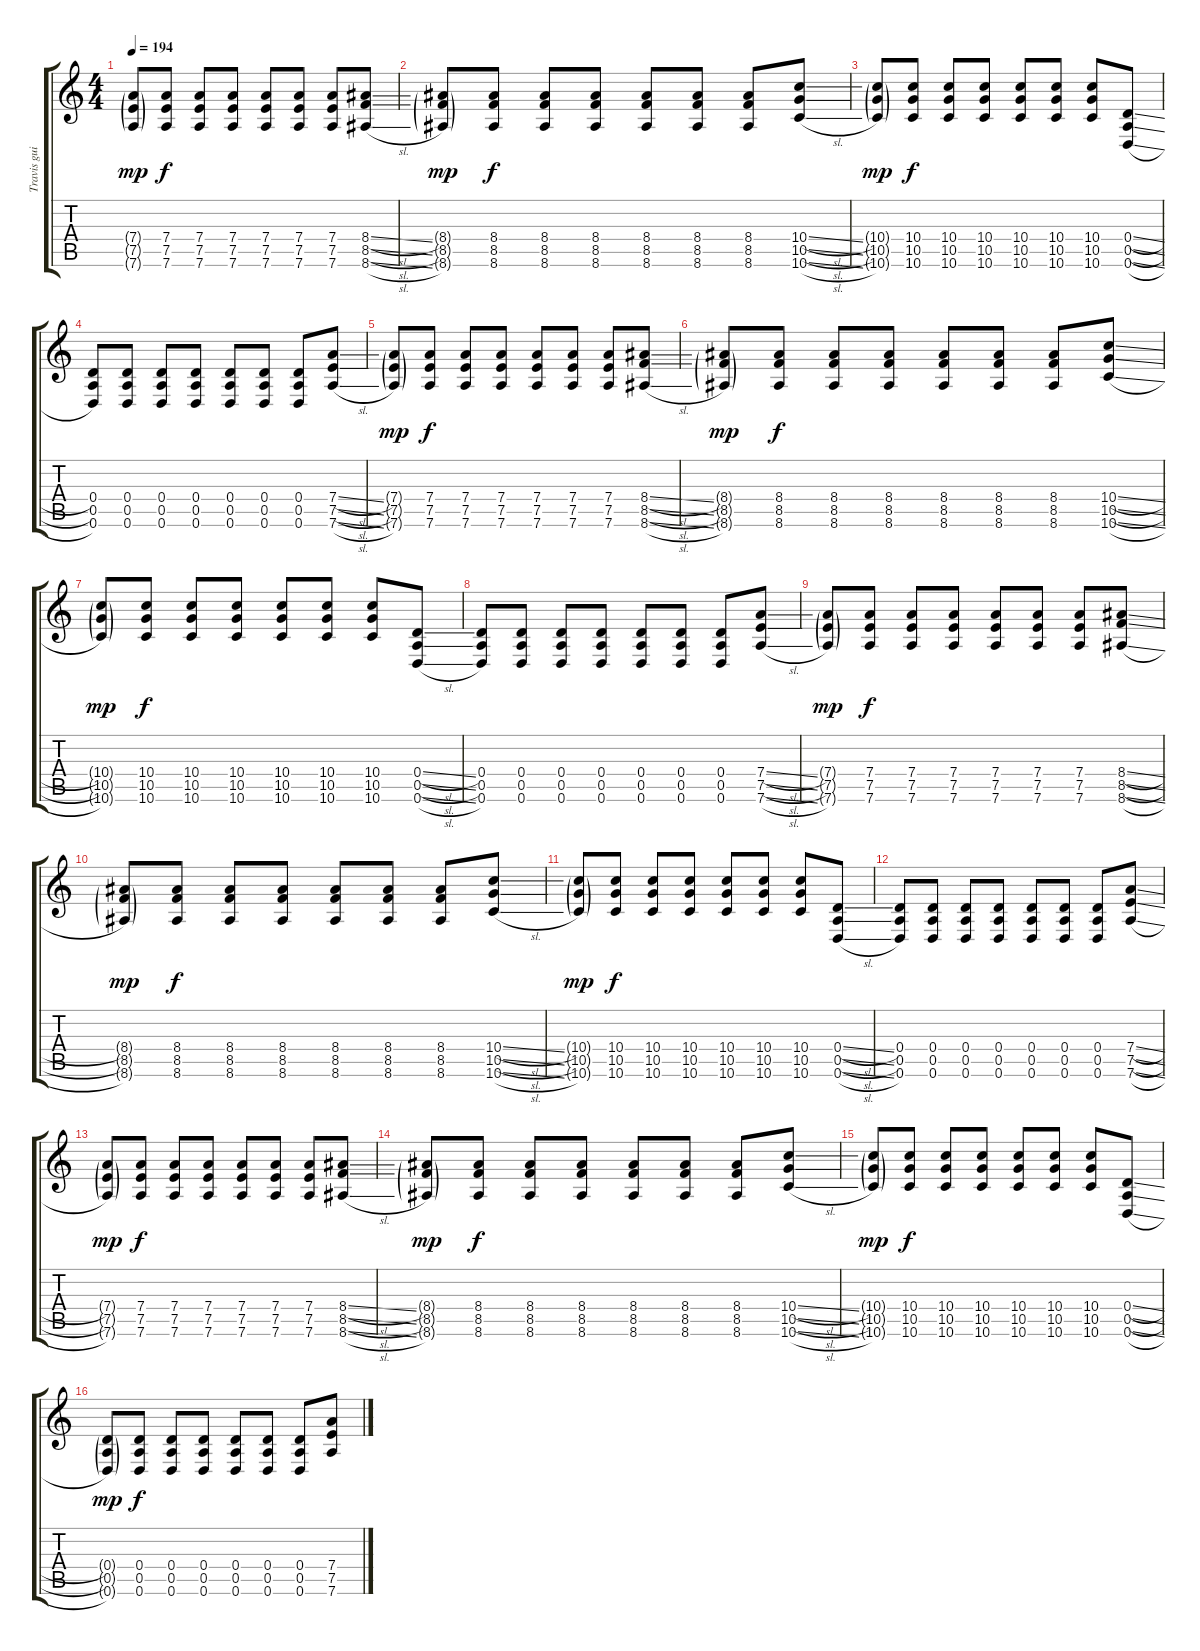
\track ("Travis guitar" "Travis gui") {instrument overdrivenguitar}
\staff {score tabs}
\tuning (E4 B3 G3 D3 A2 D2) {hide}
\ts (4 4)
\tempo 194
\clef g2
\ks c
(7.4{g} 7.5{g} 7.6{g}).8{dy mp} (7.4 7.5 7.6).8{dy f} (7.4 7.5 7.6).8 (7.4 7.5 7.6).8 (7.4 7.5 7.6).8 (7.4 7.5 7.6).8 (7.4 7.5 7.6).8 (8.4{sl} 8.5{sl} 8.6{sl}).8 |
(8.4{g} 8.5{g} 8.6{g}).8{dy mp} (8.4 8.5 8.6).8{dy f} (8.4 8.5 8.6).8 (8.4 8.5 8.6).8 (8.4 8.5 8.6).8 (8.4 8.5 8.6).8 (8.4 8.5 8.6).8 (10.4{sl} 10.5{sl} 10.6{sl}).8 |
(10.4{g} 10.5{g} 10.6{g}).8{dy mp} (10.4 10.5 10.6).8{dy f} (10.4 10.5 10.6).8 (10.4 10.5 10.6).8 (10.4 10.5 10.6).8 (10.4 10.5 10.6).8 (10.4 10.5 10.6).8 (0.4{sl} 0.5{sl} 0.6{sl}).8 |
(0.4 0.5 0.6).8 (0.4 0.5 0.6).8 (0.4 0.5 0.6).8 (0.4 0.5 0.6).8 (0.4 0.5 0.6).8 (0.4 0.5 0.6).8 (0.4 0.5 0.6).8 (7.4{sl} 7.5{sl} 7.6{sl}).8 |
(7.4{g} 7.5{g} 7.6{g}).8{dy mp} (7.4 7.5 7.6).8{dy f} (7.4 7.5 7.6).8 (7.4 7.5 7.6).8 (7.4 7.5 7.6).8 (7.4 7.5 7.6).8 (7.4 7.5 7.6).8 (8.4{sl} 8.5{sl} 8.6{sl}).8 |
(8.4{g} 8.5{g} 8.6{g}).8{dy mp} (8.4 8.5 8.6).8{dy f} (8.4 8.5 8.6).8 (8.4 8.5 8.6).8 (8.4 8.5 8.6).8 (8.4 8.5 8.6).8 (8.4 8.5 8.6).8 (10.4{sl} 10.5{sl} 10.6{sl}).8 |
(10.4{g} 10.5{g} 10.6{g}).8{dy mp} (10.4 10.5 10.6).8{dy f} (10.4 10.5 10.6).8 (10.4 10.5 10.6).8 (10.4 10.5 10.6).8 (10.4 10.5 10.6).8 (10.4 10.5 10.6).8 (0.4{sl} 0.5{sl} 0.6{sl}).8 |
(0.4 0.5 0.6).8 (0.4 0.5 0.6).8 (0.4 0.5 0.6).8 (0.4 0.5 0.6).8 (0.4 0.5 0.6).8 (0.4 0.5 0.6).8 (0.4 0.5 0.6).8 (7.4{sl} 7.5{sl} 7.6{sl}).8 |
(7.4{g} 7.5{g} 7.6{g}).8{dy mp} (7.4 7.5 7.6).8{dy f} (7.4 7.5 7.6).8 (7.4 7.5 7.6).8 (7.4 7.5 7.6).8 (7.4 7.5 7.6).8 (7.4 7.5 7.6).8 (8.4{sl} 8.5{sl} 8.6{sl}).8 |
(8.4{g} 8.5{g} 8.6{g}).8{dy mp} (8.4 8.5 8.6).8{dy f} (8.4 8.5 8.6).8 (8.4 8.5 8.6).8 (8.4 8.5 8.6).8 (8.4 8.5 8.6).8 (8.4 8.5 8.6).8 (10.4{sl} 10.5{sl} 10.6{sl}).8 |
(10.4{g} 10.5{g} 10.6{g}).8{dy mp} (10.4 10.5 10.6).8{dy f} (10.4 10.5 10.6).8 (10.4 10.5 10.6).8 (10.4 10.5 10.6).8 (10.4 10.5 10.6).8 (10.4 10.5 10.6).8 (0.4{sl} 0.5{sl} 0.6{sl}).8 |
(0.4 0.5 0.6).8 (0.4 0.5 0.6).8 (0.4 0.5 0.6).8 (0.4 0.5 0.6).8 (0.4 0.5 0.6).8 (0.4 0.5 0.6).8 (0.4 0.5 0.6).8 (7.4{sl} 7.5{sl} 7.6{sl}).8 |
(7.4{g} 7.5{g} 7.6{g}).8{dy mp} (7.4 7.5 7.6).8{dy f} (7.4 7.5 7.6).8 (7.4 7.5 7.6).8 (7.4 7.5 7.6).8 (7.4 7.5 7.6).8 (7.4 7.5 7.6).8 (8.4{sl} 8.5{sl} 8.6{sl}).8 |
(8.4{g} 8.5{g} 8.6{g}).8{dy mp} (8.4 8.5 8.6).8{dy f} (8.4 8.5 8.6).8 (8.4 8.5 8.6).8 (8.4 8.5 8.6).8 (8.4 8.5 8.6).8 (8.4 8.5 8.6).8 (10.4{sl} 10.5{sl} 10.6{sl}).8 |
(10.4{g} 10.5{g} 10.6{g}).8{dy mp} (10.4 10.5 10.6).8{dy f} (10.4 10.5 10.6).8 (10.4 10.5 10.6).8 (10.4 10.5 10.6).8 (10.4 10.5 10.6).8 (10.4 10.5 10.6).8 (0.4{sl} 0.5{sl} 0.6{sl}).8 |
(0.4{g} 0.5{g} 0.6{g}).8{dy mp} (0.4 0.5 0.6).8{dy f} (0.4 0.5 0.6).8 (0.4 0.5 0.6).8 (0.4 0.5 0.6).8 (0.4 0.5 0.6).8 (0.4 0.5 0.6).8 (7.4{sl} 7.5{sl} 7.6{sl}).8
